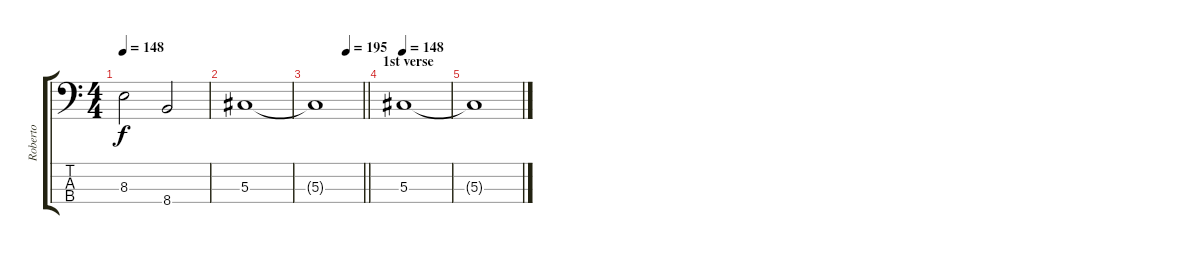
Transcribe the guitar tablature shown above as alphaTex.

\track ("Roberto" "Roberto") {instrument electricbassfinger}
\staff {score tabs}
\tuning (Gb2 Db2 Ab1 Eb1) {hide}
\ts (4 4)
\tempo 148
\clef f4
\ks c
8.3.2{dy f} 8.4.2 |
5.3.1 |
\tempo (195 0.6666666666666666)
\barLineRight lightlight
5.3{t}.1 |
\section ("" "1st verse")
\tempo 148
5.3.1 |
5.3{t}.1
